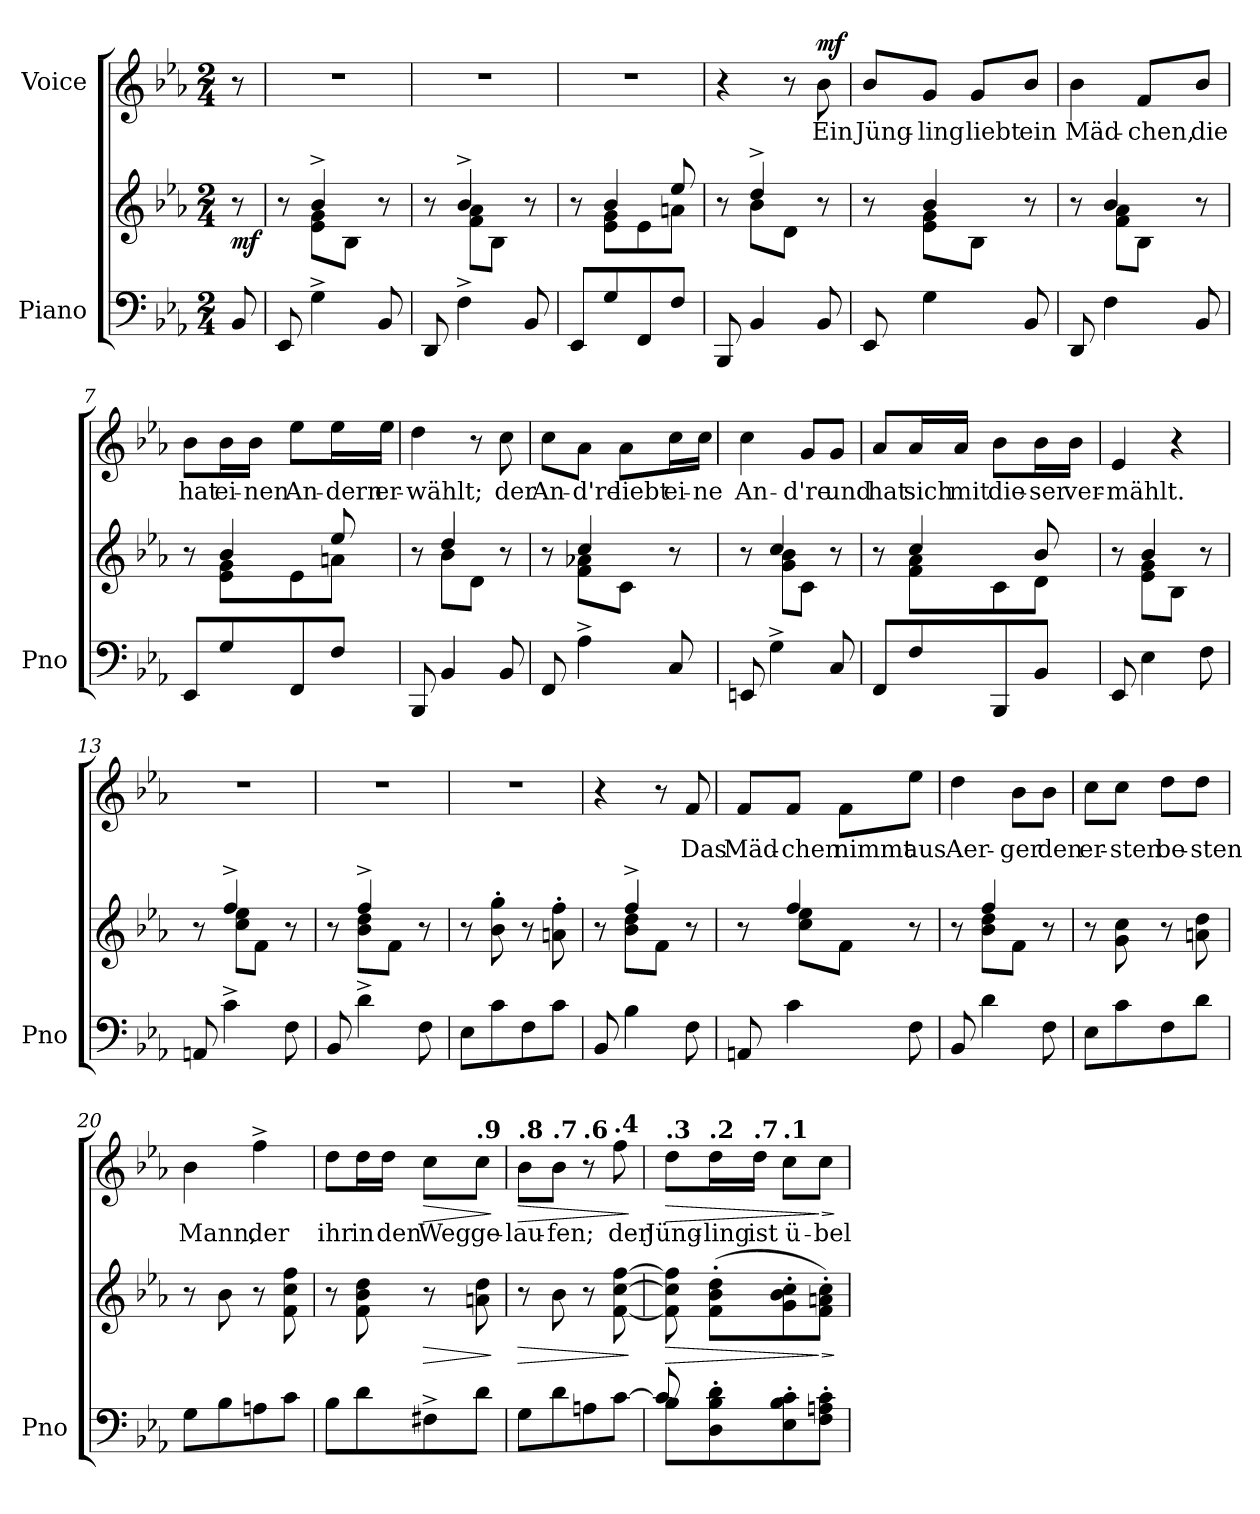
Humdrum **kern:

**kern	**kern	**dynam	**kern	**text	**dynam
*part2	*part2	*part2	*part1	*part1	*part1
*staff3	*staff2	*staff2/3	*staff1	*staff1	*staff1
*I"Piano	*	*	*I"Voice	*	*
*I'Pno	*	*	*	*	*
*clefF4	*clefG2	*	*clefG2	*	*
*k[b-e-a-]	*k[b-e-a-]	*	*k[b-e-a-]	*	*
*M2/4	*M2/4	*	*M2/4	*	*
*MM80	*MM80	*	*MM80	*	*
=	=	=	=	=	=
!	!	!LO:DY:b	!	!	!
8BB-/	8r	mf	8r	.	.
=1	=1	=1	=1	=1	=1
*	*^	*	*	*	*
8EE-/	8r	8ryy	.	2r	.	.
4G^\	4b-^/	8e-\ 8g\L	.	.	.	.
.	.	8B-\J	.	.	.	.
8BB-/	8r	8ryy	.	.	.	.
=2	=2	=2	=2	=2	=2	=2
8DD/	8r	8ryy	.	2r	.	.
4F^\	4b-^/	8f\ 8a-\L	.	.	.	.
.	.	8B-\J	.	.	.	.
8BB-/	8r	8ryy	.	.	.	.
=3	=3	=3	=3	=3	=3	=3
8EE-/L	8r	8ryy	.	2r	.	.
8G/	4b-/	8e-\ 8g\L	.	.	.	.
8FF/	.	8e-\	.	.	.	.
8F/J	8ee-/	8an\J	.	.	.	.
=4	=4	=4	=4	=4	=4	=4
8BBB-/	8r	8ryy	.	4r	.	.
4BB-/	4dd^/	8b-\L	.	.	.	.
.	.	8d\J	.	8r	.	.
!	!	!	!	!	!LO:LY:b	!LO:DY:a
8BB-/	8r	8ryy	.	8b-\	Ein	mf
=5	=5	=5	=5	=5	=5	=5
!	!	!	!	!	!LO:LY:b	!
8EE-/	8r	8ryy	.	8b-/L	Jüng-	.
!	!	!	!	!	!LO:LY:b	!
4G\	4b-/	8e-\ 8g\L	.	8g/J	-ling	.
!	!	!	!	!	!LO:LY:b	!
.	.	8B-\J	.	8g/L	liebt	.
!	!	!	!	!	!LO:LY:b	!
8BB-/	8r	8ryy	.	8b-/J	ein	.
!!LO:LB:g=z
=6	=6	=6	=6	=6	=6	=6
!	!	!	!	!	!LO:LY:b	!
8DD/	8r	8ryy	.	4b-\	Mäd-	.
4F\	4b-/	8f\ 8a-\L	.	.	.	.
!	!	!	!	!	!LO:LY:b	!
.	.	8B-\J	.	8f/L	-chen,	.
!	!	!	!	!	!LO:LY:b	!
8BB-/	8r	8ryy	.	8b-/J	die	.
=7	=7	=7	=7	=7	=7	=7
!	!	!	!	!	!LO:LY:b	!
8EE-/L	8r	8ryy	.	8b-\L	hat	.
!	!	!	!	!	!LO:LY:b	!
8G/	4b-/	8e-\ 8g\L	.	16b-\L	ei-	.
!	!	!	!	!	!LO:LY:b	!
.	.	.	.	16b-\JJ	-nen	.
!	!	!	!	!	!LO:LY:b	!
8FF/	.	8e-\	.	8ee-\L	An-	.
!	!	!	!	!	!LO:LY:b	!
8F/J	8ee-/	8an\J	.	16ee-\L	-dern	.
!	!	!	!	!	!LO:LY:b	!
.	.	.	.	16ee-\JJ	er-	.
=8	=8	=8	=8	=8	=8	=8
!	!	!	!	!	!LO:LY:b	!
8BBB-/	8r	8ryy	.	4dd\	-wählt;	.
4BB-/	4dd/	8b-\L	.	.	.	.
.	.	8d\J	.	8r	.	.
!	!	!	!	!	!LO:LY:b	!
8BB-/	8r	8ryy	.	8cc\	der	.
=9	=9	=9	=9	=9	=9	=9
!	!	!	!	!	!LO:LY:b	!
8FF/	8r	8ryy	.	8cc\L	An-	.
!	!	!	!	!	!LO:LY:b	!
4A-^\	4cc/	8f\ 8a-X\L	.	8a-\J	-d're	.
!	!	!	!	!	!LO:LY:b	!
.	.	8c\J	.	8a-\L	liebt	.
!	!	!	!	!	!LO:LY:b	!
8C/	8r	8ryy	.	16cc\L	ei-	.
!	!	!	!	!	!LO:LY:b	!
.	.	.	.	16cc\JJ	-ne	.
=10	=10	=10	=10	=10	=10	=10
!	!	!	!	!	!LO:LY:b	!
8EEn/	8r	8ryy	.	4cc\	An-	.
4G^\	4cc/	8g\ 8b-\L	.	.	.	.
!	!	!	!	!	!LO:LY:b	!
.	.	8c\J	.	8g/L	-d're	.
!	!	!	!	!	!LO:LY:b	!
8C/	8r	8ryy	.	8g/J	und	.
!!LO:LB:g=z
=11	=11	=11	=11	=11	=11	=11
!	!	!	!	!	!LO:LY:b	!
8FF/L	8r	8ryy	.	8a-/L	hat	.
!	!	!	!	!	!LO:LY:b	!
8F/	4cc/	8f\ 8a-\L	.	16a-/L	sich	.
!	!	!	!	!	!LO:LY:b	!
.	.	.	.	16a-/JJ	mit	.
!	!	!	!	!	!LO:LY:b	!
8BBB-/	.	8c\	.	8b-\L	die-	.
!	!	!	!	!	!LO:LY:b	!
8BB-/J	8b-/	8d\J	.	16b-\L	-ser	.
!	!	!	!	!	!LO:LY:b	!
.	.	.	.	16b-\JJ	ver-	.
=12	=12	=12	=12	=12	=12	=12
!	!	!	!	!	!LO:LY:b	!
8EE-/	8r	8ryy	.	4e-/	-mählt.	.
4E-\	4b-/	8e-\ 8g\L	.	.	.	.
.	.	8B-\J	.	4r	.	.
8F\	8r	8ryy	.	.	.	.
=13	=13	=13	=13	=13	=13	=13
8AAn/	8r	8ryy	.	2r	.	.
4c^\	4ff^/	8cc\ 8ee-\L	.	.	.	.
.	.	8f\J	.	.	.	.
8F\	8r	8ryy	.	.	.	.
=14	=14	=14	=14	=14	=14	=14
8BB-/	8r	8ryy	.	2r	.	.
4d^\	4ff^/	8b-\ 8dd\L	.	.	.	.
.	.	8f\J	.	.	.	.
8F\	8r	8ryy	.	.	.	.
*	*v	*v	*	*	*	*
=15	=15	=15	=15	=15	=15
8E-\L	8r	.	2r	.	.
8c\	8b-\' 8gg\'	.	.	.	.
8F\	8r	.	.	.	.
8c\J	8an\' 8ff\'	.	.	.	.
=16	=16	=16	=16	=16	=16
*	*^	*	*	*	*
8BB-/	8r	8ryy	.	4r	.	.
4B-\	4ff^/	8b-\ 8dd\L	.	.	.	.
.	.	8f\J	.	8r	.	.
!	!	!	!	!	!LO:LY:b	!
8F\	8r	8ryy	.	8f/	Das	.
!!LO:LB:g=z
=17	=17	=17	=17	=17	=17	=17
!	!	!	!	!	!LO:LY:b	!
8AAn/	8r	8ryy	.	8f/L	Mäd-	.
!	!	!	!	!	!LO:LY:b	!
4c\	4ff/	8cc\ 8ee-\L	.	8f/J	-chen	.
!	!	!	!	!	!LO:LY:b	!
.	.	8f\J	.	8f\L	nimmt	.
!	!	!	!	!	!LO:LY:b	!
8F\	8r	8ryy	.	8ee-\J	aus	.
=18	=18	=18	=18	=18	=18	=18
!	!	!	!	!	!LO:LY:b	!
8BB-/	8r	8ryy	.	4dd\	Aer-	.
4d\	4ff/	8b-\ 8dd\L	.	.	.	.
!	!	!	!	!	!LO:LY:b	!
.	.	8f\J	.	8b-\L	-ger	.
!	!	!	!	!	!LO:LY:b	!
8F\	8r	8ryy	.	8b-\J	den	.
=19	=19	=19	=19	=19	=19	=19
!	!	!	!	!	!LO:LY:b	!
*	*v	*v	*	*	*	*
8E-\L	8r	.	8cc\L	er-	.
!	!	!	!	!LO:LY:b	!
8c\	8g\ 8cc\	.	8cc\J	-sten	.
!	!	!	!	!LO:LY:b	!
8F\	8r	.	8dd\L	be-	.
!	!	!	!	!LO:LY:b	!
8d\J	8an\ 8dd\	.	8dd\J	-sten	.
=20	=20	=20	=20	=20	=20
!	!	!	!	!LO:LY:b	!
8G\L	8r	.	4b-\	Mann,	.
8B-\	8b-\	.	.	.	.
!	!	!	!	!LO:LY:b	!
8An\	8r	.	4ff^\	der	.
8c\J	8f\ 8cc\ 8ff\	.	.	.	.
=21	=21	=21	=21	=21	=21
!	!	!	!	!LO:LY:b	!
8B-\L	8r	.	8dd\L	ihr	.
!	!	!	!	!LO:LY:b	!
8d\	8f\ 8b-\ 8dd\	.	16dd\L	in	.
!	!	!	!	!LO:LY:b	!
.	.	.	16dd\JJ	den	.
*	*	*	*MM80	*	*
!	!	!LO:HP:b	!	!LO:LY:b	!LO:HP:b
8F#X^\	8r	>	8cc\L	Weg	>
*	*	*	*MM78	*	*
!	!	!	!LO:TX:a:B:t=.9	!	!
!	!	!	!	!LO:LY:b	!
8d\J	8an\ 8dd\	.	8cc\J	ge-	.
.	.	]	.	.	]
!!LO:PB:g=z
=22	=22	=22	=22	=22	=22
*	*	*	*MM77	*	*
!	!	!	!LO:TX:a:B:t=.8	!	!
!	!	!LO:HP:b	!	!LO:LY:b	!LO:HP:b
8G\L	8r	>	8b-\L	-lau-	>
*	*	*	*MM76	*	*
!	!	!	!LO:TX:a:B:t=.7	!	!
!	!	!	!	!LO:LY:b	!
8d\	8b-\	.	8b-\J	-fen;	.
*	*	*	*MM75	*	*
!	!	!	!LO:TX:a:B:t=.6	!	!
8An\	8r	.	8r	.	.
*	*	*	*MM74	*	*
!	!	!	!LO:TX:a:B:t=.4	!	!
!	!	!	!	!LO:LY:b	!
[8c\J	[8f\ [8cc\ [8ff\	.	8ff\	der	.
.	.	]	.	.	]
=23	=23	=23	=23	=23	=23
*	*	*	*MM73	*	*
*^	*	*	*	*	*
!	!	!	!	!LO:TX:a:B:t=.3	!	!
!	!	!	!LO:HP:b	!	!LO:LY:b	!LO:HP:b
8B-\L	8c/]	8f\] 8cc\] 8ff\]	>	8dd\L	Jüng-	>
*	*	*	*	*MM72	*	*
!	!	!	!	!LO:TX:a:B:t=.2	!	!
!	!	!	!	!	!LO:LY:b	!
8D\' 8B-\' 8d\'	4.ryy	(8f\' 8b-\' 8dd\'L	.	16dd\L	-ling	.
*	*	*	*	*MM71	*	*
!	!	!	!	!LO:TX:a:B:t=.7	!	!
!	!	!	!	!	!LO:LY:b	!
.	.	.	.	16dd\JJ	ist	.
*	*	*	*	*MM71	*	*
!	!	!	!	!LO:TX:a:B:t=.1	!	!
!	!	!	!	!	!LO:LY:b	!
8E-\' 8B-\' 8c\'	.	8g\' 8b-\' 8cc\'	.	8cc\L	ü-	.
*	*	*	*	*MM70	*	*
!	!	!	!LO:HP:n=1:b	!	!LO:LY:b	!LO:HP:n=1:b
8F\' 8An\' 8c\'J	.	8f\' 8an\' 8cc\'J)	] >	8cc\J	-bel	] >
*v	*v	*	*	*	*	*
.	.	]	.	.	]
=	=	=	=	=	=
*-	*-	*-	*-	*-	*-
